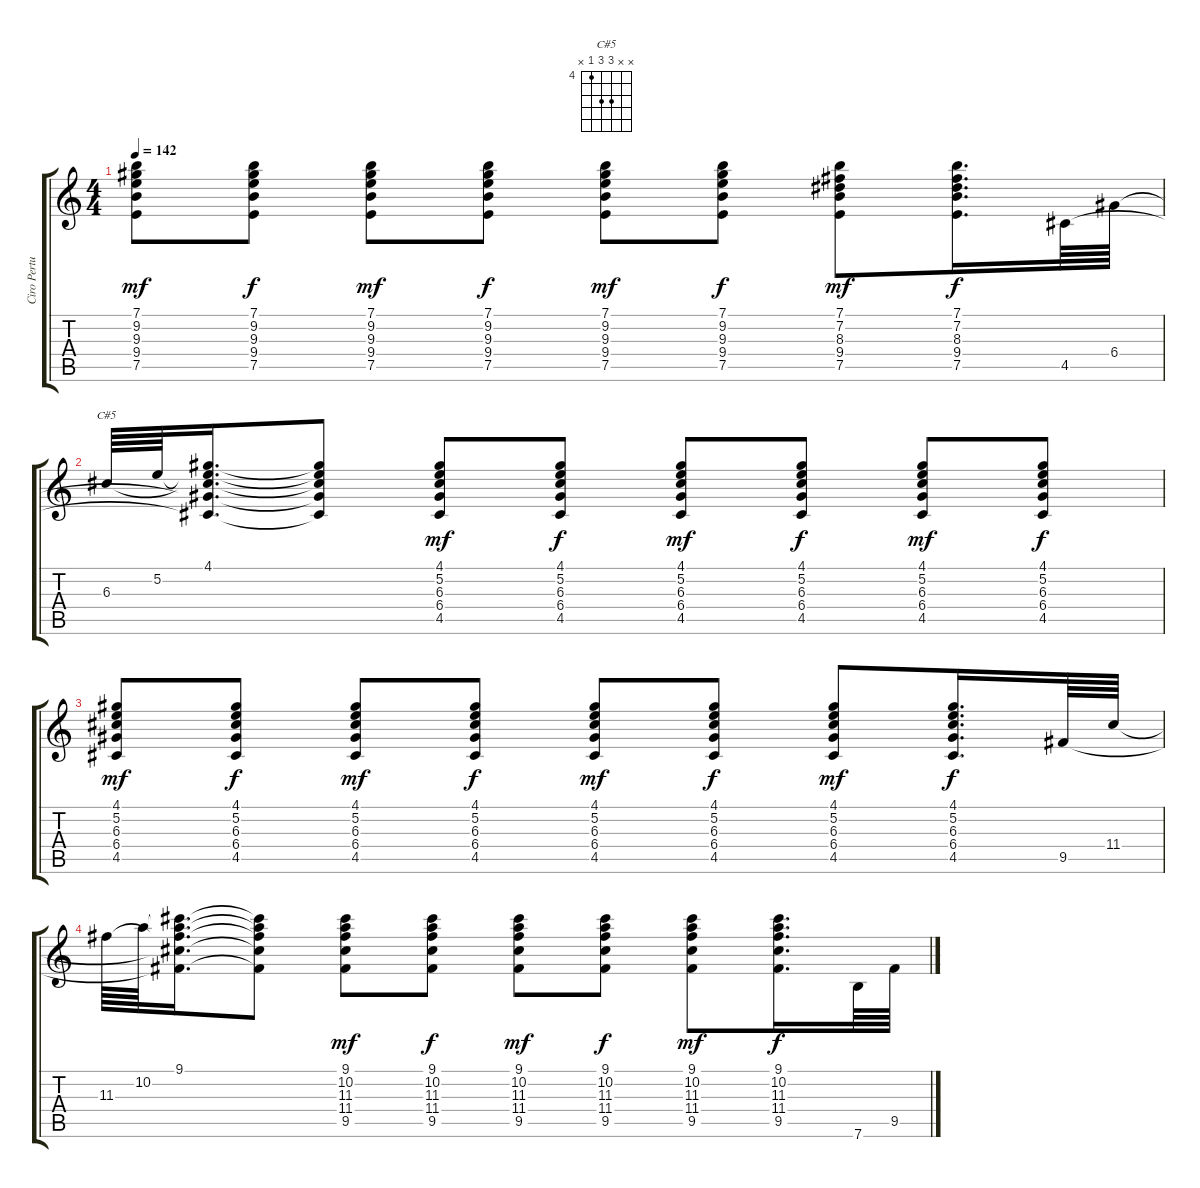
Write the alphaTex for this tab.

\track ("Ciro Pertusi" "Ciro Pertu") {instrument acousticguitarsteel}
\staff {score tabs}
\tuning (E4 B3 G3 D3 A2 E2) {hide}
\chord ("C#5" x x 6 6 4 x) {firstfret 4}
\ts (4 4)
\tempo 142
\clef g2
\ks c
(7.1 9.2 9.3 9.4 7.5).8{dy mf} (7.1 9.2 9.3 9.4 7.5).8{dy f} (7.1 9.2 9.3 9.4 7.5).8{dy mf} (7.1 9.2 9.3 9.4 7.5).8{dy f} (7.1 9.2 9.3 9.4 7.5).8{dy mf} (7.1 9.2 9.3 9.4 7.5).8{dy f} (7.1 7.2 8.3 9.4 7.5).8{dy mf} (7.1 7.2 8.3 9.4 7.5).16{d dy f} 4.5.64 6.4.64 |
6.3.64{ch "C#5"} 5.2.64 (4.1 5.2{t} 6.3{t} 6.4{t} 4.5{t}).16{d} (4.1{t} 5.2{t} 6.3{t} 6.4{t} 4.5{t}).8 (4.1 5.2 6.3 6.4 4.5).8{dy mf} (4.1 5.2 6.3 6.4 4.5).8{dy f} (4.1 5.2 6.3 6.4 4.5).8{dy mf} (4.1 5.2 6.3 6.4 4.5).8{dy f} (4.1 5.2 6.3 6.4 4.5).8{dy mf} (4.1 5.2 6.3 6.4 4.5).8{dy f} |
(4.1 5.2 6.3 6.4 4.5).8{dy mf} (4.1 5.2 6.3 6.4 4.5).8{dy f} (4.1 5.2 6.3 6.4 4.5).8{dy mf} (4.1 5.2 6.3 6.4 4.5).8{dy f} (4.1 5.2 6.3 6.4 4.5).8{dy mf} (4.1 5.2 6.3 6.4 4.5).8{dy f} (4.1 5.2 6.3 6.4 4.5).8{dy mf} (4.1 5.2 6.3 6.4 4.5).16{d dy f} 9.5.64 11.4.64 |
11.3.64 10.2.64 (9.1 10.2{t} 11.3{t} 11.4{t} 9.5{t}).16{d} (9.1{t} 10.2{t} 11.3{t} 11.4{t} 9.5{t}).8 (9.1 10.2 11.3 11.4 9.5).8{dy mf} (9.1 10.2 11.3 11.4 9.5).8{dy f} (9.1 10.2 11.3 11.4 9.5).8{dy mf} (9.1 10.2 11.3 11.4 9.5).8{dy f} (9.1 10.2 11.3 11.4 9.5).8{dy mf} (9.1 10.2 11.3 11.4 9.5).16{d dy f} 7.6.64 9.5.64
